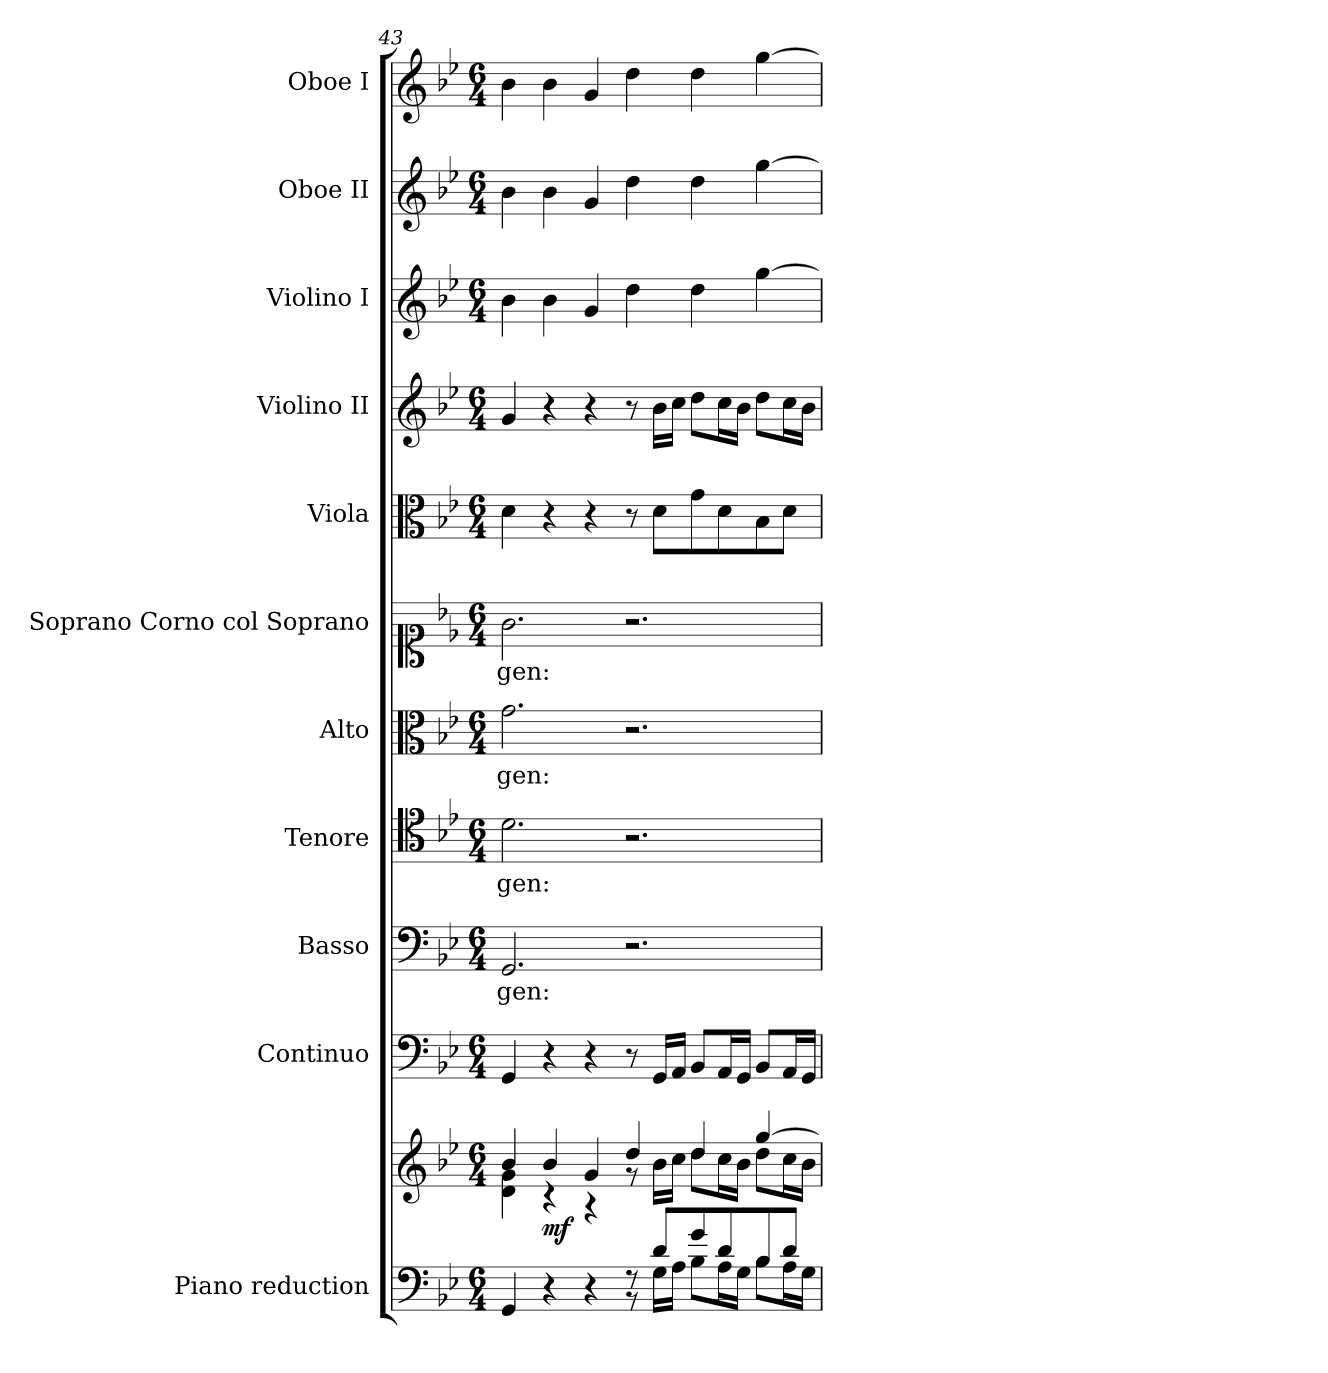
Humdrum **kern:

**kern	**kern	**dynam	**kern	**kern	**text	**kern	**text	**kern	**text	**kern	**text	**kern	**kern	**kern	**kern	**kern
*part11	*part11	*part11	*part10	*part9	*part9	*part8	*part8	*part7	*part7	*part6	*part6	*part5	*part4	*part3	*part2	*part1
*staff12	*staff11	*staff11/12	*staff10	*staff9	*staff9	*staff8	*staff8	*staff7	*staff7	*staff6	*staff6	*staff5	*staff4	*staff3	*staff2	*staff1
*I"Piano reduction	*	*	*I"Continuo	*I"Basso	*	*I"Tenore	*	*I"Alto	*	*I"Soprano Corno col Soprano	*	*I"Viola	*I"Violino II	*I"Violino I	*I"Oboe II	*I"Oboe I
*I'Pno	*	*	*	*	*	*	*	*	*	*	*	*I'Vla	*I'Vln	*I'Vln	*I'Ob	*I'Ob
!!LO:PB:g=z
*clefF4	*clefG2	*	*clefF4	*clefF4	*	*clefC4	*	*clefC3	*	*clefC1	*	*clefC3	*clefG2	*clefG2	*clefG2	*clefG2
*k[b-e-]	*k[b-e-]	*	*k[b-e-]	*k[b-e-]	*	*k[b-e-]	*	*k[b-e-]	*	*k[b-e-]	*	*k[b-e-]	*k[b-e-]	*k[b-e-]	*k[b-e-]	*k[b-e-]
*M6/4	*M6/4	*	*M6/4	*M6/4	*	*M6/4	*	*M6/4	*	*M6/4	*	*M6/4	*M6/4	*M6/4	*M6/4	*M6/4
=43	=43	=43	=43	=43	=43	=43	=43	=43	=43	=43	=43	=43	=43	=43	=43	=43
*^	*^	*	*	*	*	*	*	*	*	*	*	*	*	*	*	*
!	!	!	!	!	!	!	!LO:LY:b	!	!LO:LY:b	!	!LO:LY:b	!	!LO:LY:b	!	!	!	!	!
4GG/	4ryy	4b-/	4d\ 4g\	.	4GG/	2.GG/	-gen:	2.d\	-gen:	2.g\	-gen:	2.g\	-gen:	4d\	4g/	4b-\	4b-\	4b-\
!	!	!	!	!LO:DY:b	!	!	!	!	!	!	!	!	!	!	!	!	!	!
4r	4ryy	4b-/	4r	mf	4r	.	.	.	.	.	.	.	.	4r	4r	4b-\	4b-\	4b-\
4r	4ryy	4g/	4r	.	4r	.	.	.	.	.	.	.	.	4r	4r	4g/	4g/	4g/
8r	8r	4dd/	8r	.	8r	2.r	.	2.r	.	2.r	.	2.r	.	8r	8r	4dd\	4dd\	4dd\
8d/L	16G\LL	.	16b-\LL	.	16GG/LL	.	.	.	.	.	.	.	.	8d\L	16b-\LL	.	.	.
.	16A\JJ	.	16cc\JJ	.	16AA/JJ	.	.	.	.	.	.	.	.	.	16cc\JJ	.	.	.
8g/	8B-\L	4dd/	8dd\L	.	8BB-/L	.	.	.	.	.	.	.	.	8g\	8dd\L	4dd\	4dd\	4dd\
8d/	16A\L	.	16cc\L	.	16AA/L	.	.	.	.	.	.	.	.	8d\	16cc\L	.	.	.
.	16G\JJ	.	16b-\JJ	.	16GG/JJ	.	.	.	.	.	.	.	.	.	16b-\JJ	.	.	.
8B-/	8B-\L	[4gg/	8dd\L	.	8BB-/L	.	.	.	.	.	.	.	.	8B-\	8dd\L	[4gg\	[4gg\	[4gg\
8d/J	16A\L	.	16cc\L	.	16AA/L	.	.	.	.	.	.	.	.	8d\J	16cc\L	.	.	.
.	16G\JJ	.	16b-\JJ	.	16GG/JJ	.	.	.	.	.	.	.	.	.	16b-\JJ	.	.	.
*v	*v	*	*	*	*	*	*	*	*	*	*	*	*	*	*	*	*	*
*	*v	*v	*	*	*	*	*	*	*	*	*	*	*	*	*	*	*
=	=	=	=	=	=	=	=	=	=	=	=	=	=	=	=	=
*-	*-	*-	*-	*-	*-	*-	*-	*-	*-	*-	*-	*-	*-	*-	*-	*-
